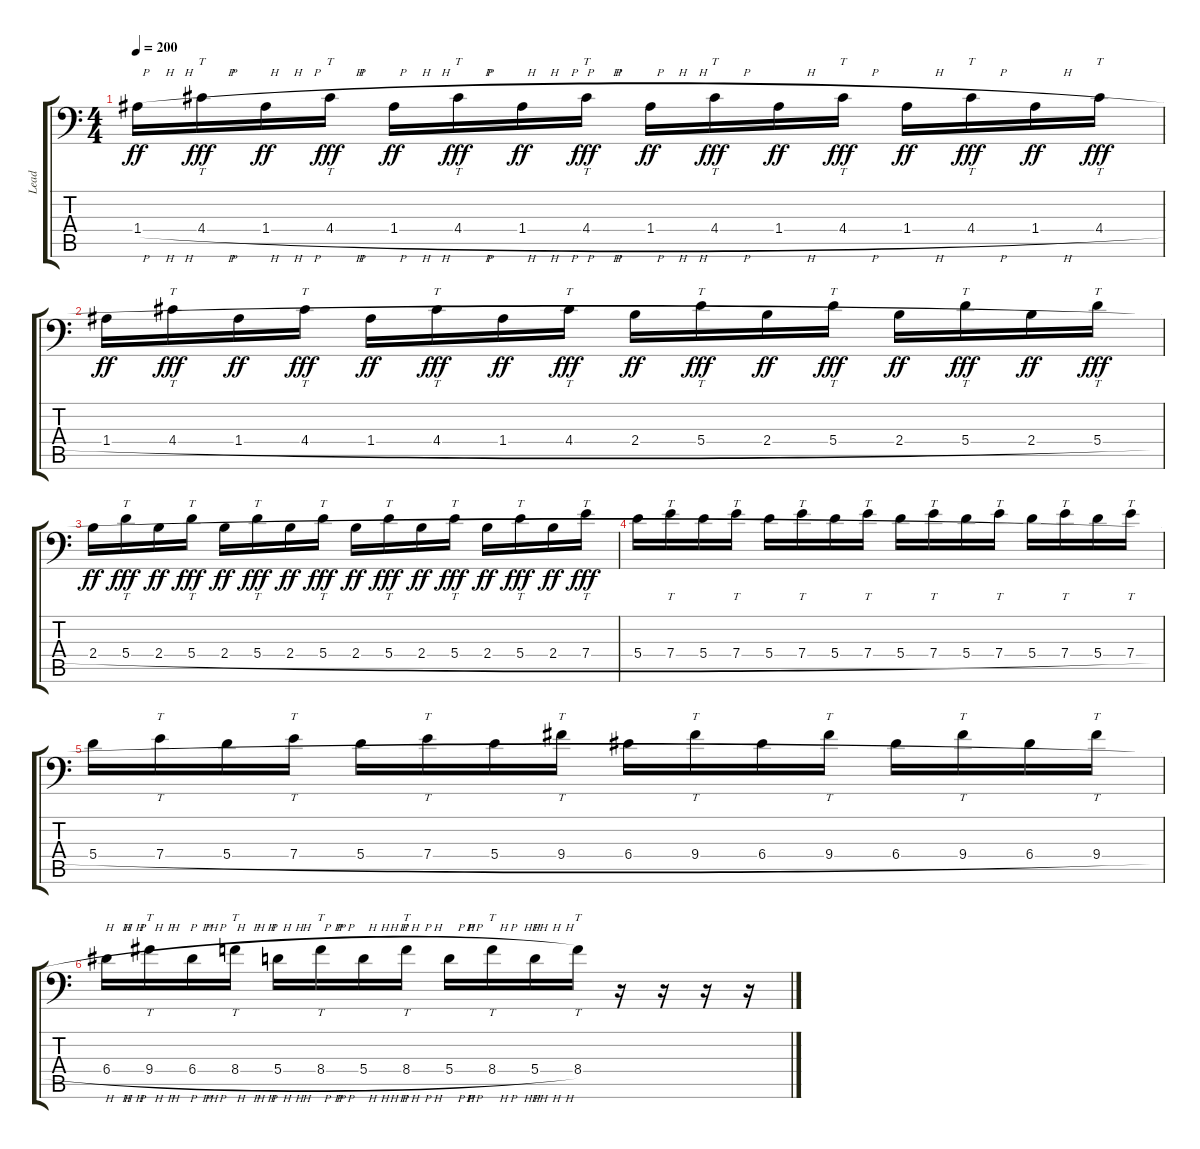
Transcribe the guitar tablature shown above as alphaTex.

\track ("Lead" "Lead") {instrument distortionguitar}
\staff {score tabs}
\tuning (B3 Gb3 D3 A2 E2 A1) {hide}
\ts (4 4)
\tempo 200
\clef f4
\ks c
1.4{h}.16{dy ff} 4.4{h}.16{tt dy fff} 1.4{h}.16{dy ff} 4.4{h}.16{tt dy fff} 1.4{h}.16{dy ff} 4.4{h}.16{tt dy fff} 1.4{h}.16{dy ff} 4.4{h}.16{tt dy fff} 1.4{h}.16{dy ff} 4.4{h}.16{tt dy fff} 1.4{h}.16{dy ff} 4.4{h}.16{tt dy fff} 1.4{h}.16{dy ff} 4.4{h}.16{tt dy fff} 1.4{h}.16{dy ff} 4.4{h}.16{tt dy fff} |
1.4{h}.16{dy ff} 4.4{h}.16{tt dy fff} 1.4{h}.16{dy ff} 4.4{h}.16{tt dy fff} 1.4{h}.16{dy ff} 4.4{h}.16{tt dy fff} 1.4{h}.16{dy ff} 4.4{h}.16{tt dy fff} 2.4{h}.16{dy ff} 5.4{h}.16{tt dy fff} 2.4{h}.16{dy ff} 5.4{h}.16{tt dy fff} 2.4{h}.16{dy ff} 5.4{h}.16{tt dy fff} 2.4{h}.16{dy ff} 5.4{h}.16{tt dy fff} |
2.4{h}.16{dy ff} 5.4{h}.16{tt dy fff} 2.4{h}.16{dy ff} 5.4{h}.16{tt dy fff} 2.4{h}.16{dy ff} 5.4{h}.16{tt dy fff} 2.4{h}.16{dy ff} 5.4{h}.16{tt dy fff} 2.4{h}.16{dy ff} 5.4{h}.16{tt dy fff} 2.4{h}.16{dy ff} 5.4{h}.16{tt dy fff} 2.4{h}.16{dy ff} 5.4{h}.16{tt dy fff} 2.4{h}.16{dy ff} 7.4{h}.16{tt dy fff} |
5.4{h}.16 7.4{h}.16{tt} 5.4{h}.16 7.4{h}.16{tt} 5.4{h}.16 7.4{h}.16{tt} 5.4{h}.16 7.4{h}.16{tt} 5.4{h}.16 7.4{h}.16{tt} 5.4{h}.16 7.4{h}.16{tt} 5.4{h}.16 7.4{h}.16{tt} 5.4{h}.16 7.4{h}.16{tt} |
5.4{h}.16 7.4{h}.16{tt} 5.4{h}.16 7.4{h}.16{tt} 5.4{h}.16 7.4{h}.16{tt} 5.4{h}.16 9.4{h}.16{tt} 6.4{h}.16 9.4{h}.16{tt} 6.4{h}.16 9.4{h}.16{tt} 6.4{h}.16 9.4{h}.16{tt} 6.4{h}.16 9.4{h}.16{tt} |
6.4{h}.16 9.4{h}.16{tt} 6.4{h}.16 8.4{h}.16{tt} 5.4{h}.16 8.4{h}.16{tt} 5.4{h}.16 8.4{h}.16{tt} 5.4{h}.16 8.4{h}.16{tt} 5.4{h}.16 8.4.16{tt} r.16 r.16 r.16 r.16
